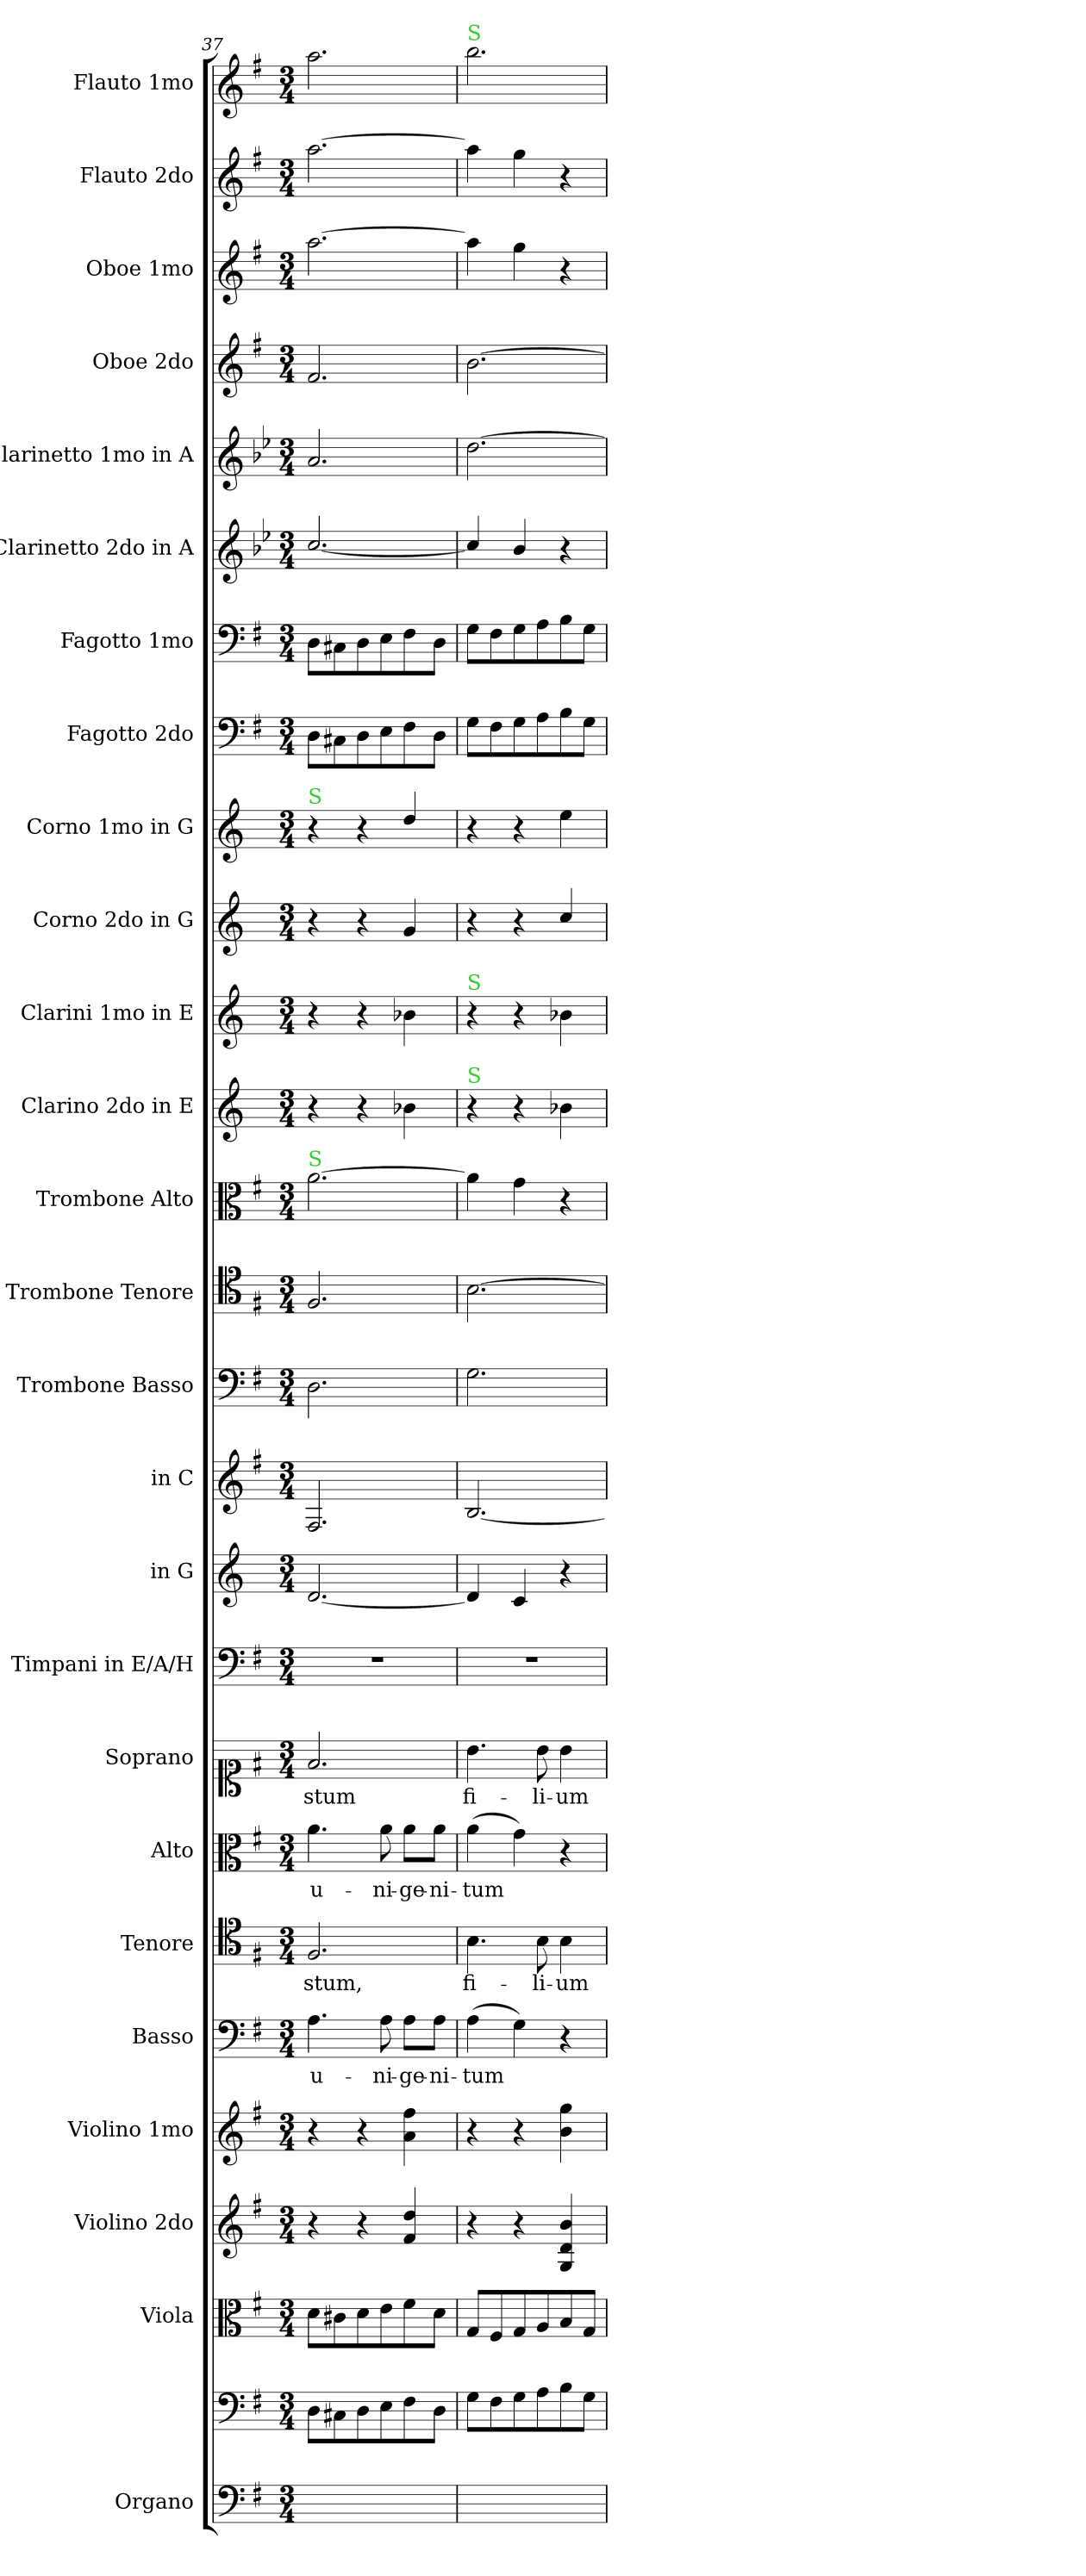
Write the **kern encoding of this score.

**kern	**kern	**kern	**kern	**kern	**kern	**text	**kern	**text	**kern	**text	**kern	**text	**kern	**kern	**kern	**kern	**kern	**kern	**kern	**kern	**kern	**kern	**kern	**kern	**kern	**kern	**kern	**kern	**kern	**kern
*part26	*part26	*part25	*part24	*part23	*part22	*part22	*part21	*part21	*part20	*part20	*part19	*part19	*part18	*part17	*part16	*part15	*part14	*part13	*part12	*part11	*part10	*part9	*part8	*part7	*part6	*part5	*part4	*part3	*part2	*part1
*staff27	*staff26	*staff25	*staff24	*staff23	*staff22	*staff22	*staff21	*staff21	*staff20	*staff20	*staff19	*staff19	*staff18	*staff17	*staff16	*staff15	*staff14	*staff13	*staff12	*staff11	*staff10	*staff9	*staff8	*staff7	*staff6	*staff5	*staff4	*staff3	*staff2	*staff1
*I"Organo	*	*I"Viola	*I"Violino 2do	*I"Violino 1mo	*I"Basso	*	*I"Tenore	*	*I"Alto	*	*I"Soprano	*	*I"Timpani in E/A/H	*I"in G	*I"in C	*I"Trombone Basso	*I"Trombone Tenore	*I"Trombone Alto	*I"Clarino 2do in E	*I"Clarini 1mo in E	*I"Corno 2do in G	*I"Corno 1mo in G	*I"Fagotto 2do	*I"Fagotto 1mo	*I"Clarinetto 2do in A	*I"Clarinetto 1mo in A	*I"Oboe 2do	*I"Oboe 1mo	*I"Flauto 2do	*I"Flauto 1mo
*I'Org	*	*I'Va	*	*	*I'B	*	*I'T	*	*I'A	*	*I'S	*	*I'Timp	*	*	*	*	*	*	*I'Clno I	*	*I'Cor I	*	*	*I'Cl II	*I'Cl I	*	*	*	*
*clefF4	*clefF4	*clefC3	*clefG2	*clefG2	*clefF4	*	*clefC4	*	*clefC3	*	*clefC1	*	*clefF4	*clefG2	*clefG2	*clefF4	*clefC4	*clefC3	*clefG2	*clefG2	*clefG2	*clefG2	*clefF4	*clefF4	*clefG2	*clefG2	*clefG2	*clefG2	*clefG2	*clefG2
*	*	*	*	*	*	*	*	*	*	*	*	*	*	*ITrd3c5	*	*	*	*	*ITrd-2c-4	*ITrd-2c-4	*ITrd3c5	*ITrd3c5	*	*	*ITrd2c3	*ITrd2c3	*	*	*	*
*k[f#]	*k[f#]	*k[f#]	*k[f#]	*k[f#]	*k[f#]	*	*k[f#]	*	*k[f#]	*	*k[f#]	*	*k[f#]	*k[f#]	*k[f#]	*k[f#]	*k[f#]	*k[f#]	*k[f#c#g#d#]	*k[f#c#g#d#]	*k[f#]	*k[f#]	*k[f#]	*k[f#]	*k[f#]	*k[f#]	*k[f#]	*k[f#]	*k[f#]	*k[f#]
*e:	*e:	*e:	*e:	*e:	*e:	*	*e:	*	*e:	*	*e:	*	*	*	*	*e:	*e:	*e:	*	*	*	*	*e:	*e:	*	*	*e:	*e:	*e:	*e:
*M3/4	*M3/4	*M3/4	*M3/4	*M3/4	*M3/4	*	*M3/4	*	*M3/4	*	*M3/4	*	*M3/4	*M3/4	*M3/4	*M3/4	*M3/4	*M3/4	*M3/4	*M3/4	*M3/4	*M3/4	*M3/4	*M3/4	*M3/4	*M3/4	*M3/4	*M3/4	*M3/4	*M3/4
=37	=37	=37	=37	=37	=37	=37	=37	=37	=37	=37	=37	=37	=37	=37	=37	=37	=37	=37	=37	=37	=37	=37	=37	=37	=37	=37	=37	=37	=37	=37
!	!	!	!	!	!	!	!	!	!	!	!	!	!	!	!	!	!	!	!	!	!	!LO:TX:a:color=limegreen:t=S	!	!	!	!	!	!	!	!
!	!	!	!	!	!	!	!	!	!	!	!	!	!	!	!	!	!	!LO:TX:a:color=limegreen:t=S	!	!	!	!	!	!	!	!	!	!	!	!
2.ryy	8D\L	8d\L	4r	4r	4.A\	u-	2.F#/	-stum,	4.a\	u-	2.f#/	-stum	2.r	[2.A/	2.F#/	2.D\	2.F#/	[2.a\	4r	4r	4r	4r	8D\L	8D\L	[2.a/	2.f#/	2.f#/	[2.aa\	[2.aa\	2.aa\
.	8C#X/	8c#X\	.	.	.	.	.	.	.	.	.	.	.	.	.	.	.	.	.	.	.	.	8C#X/	8C#X/	.	.	.	.	.	.
.	8D\	8d\	4r	4r	.	.	.	.	.	.	.	.	.	.	.	.	.	.	4r	4r	4r	4r	8D\	8D\	.	.	.	.	.	.
.	8E\	8e\	.	.	8A\	-ni-	.	.	8a\	-ni-	.	.	.	.	.	.	.	.	.	.	.	.	8E\	8E\	.	.	.	.	.	.
.	8F#\	8f#\	4f#/ 4dd/	4a\ 4ff#\	8A\L	-ge-	.	.	8a\L	-ge-	.	.	.	.	.	.	.	.	4ddn\	4ddn\	4d/	4a/	8F#\	8F#\	.	.	.	.	.	.
.	8D\J	8d\J	.	.	8A\J	-ni-	.	.	8a\J	-ni-	.	.	.	.	.	.	.	.	.	.	.	.	8D\J	8D\J	.	.	.	.	.	.
=38	=38	=38	=38	=38	=38	=38	=38	=38	=38	=38	=38	=38	=38	=38	=38	=38	=38	=38	=38	=38	=38	=38	=38	=38	=38	=38	=38	=38	=38	=38
!	!	!	!	!	!	!	!	!	!	!	!	!	!	!	!	!	!	!	!	!	!	!	!	!	!	!	!	!	!	!LO:TX:a:color=limegreen:t=S
!	!	!	!	!	!	!	!	!	!	!	!	!	!	!	!	!	!	!	!	!LO:TX:a:color=limegreen:t=S	!	!	!	!	!	!	!	!	!	!
!	!	!	!	!	!	!	!	!	!	!	!	!	!	!	!	!	!	!	!LO:TX:a:color=limegreen:t=S	!	!	!	!	!	!	!	!	!	!	!
2.ryy	8G\L	8G/L	4r	4r	(>4A\	-tum	4.B\	fi-	(>4a\	-tum	4.b\	fi-	2.r	4A/]	[2.B/	2.G\	[2.B\	4a\]	4r	4r	4r	4r	8G\L	8G\L	4a/]	[2.b\	[2.b\	4aa\]	4aa\]	2.bb\
.	8F#\	8F#/	.	.	.	.	.	.	.	.	.	.	.	.	.	.	.	.	.	.	.	.	8F#\	8F#\	.	.	.	.	.	.
.	8G\	8G/	4r	4r	4G\)	.	.	.	4g\)	.	.	.	.	4G/	.	.	.	4g\	4r	4r	4r	4r	8G\	8G\	4g/	.	.	4gg\	4gg\	.
.	8A\	8A/	.	.	.	.	8B\	-li-	.	.	8b\	-li-	.	.	.	.	.	.	.	.	.	.	8A\	8A\	.	.	.	.	.	.
.	8B\	8B/	4G/ 4d/ 4b/	4b\ 4gg\	4r	.	4B\	-um	4r	.	4b\	-um	.	4r	.	.	.	4r	4ddn\	4ddn\	4g/	4b\	8B\	8B\	4r	.	.	4r	4r	.
.	8G\J	8G/J	.	.	.	.	.	.	.	.	.	.	.	.	.	.	.	.	.	.	.	.	8G\J	8G\J	.	.	.	.	.	.
=	=	=	=	=	=	=	=	=	=	=	=	=	=	=	=	=	=	=	=	=	=	=	=	=	=	=	=	=	=	=
*-	*-	*-	*-	*-	*-	*-	*-	*-	*-	*-	*-	*-	*-	*-	*-	*-	*-	*-	*-	*-	*-	*-	*-	*-	*-	*-	*-	*-	*-	*-
